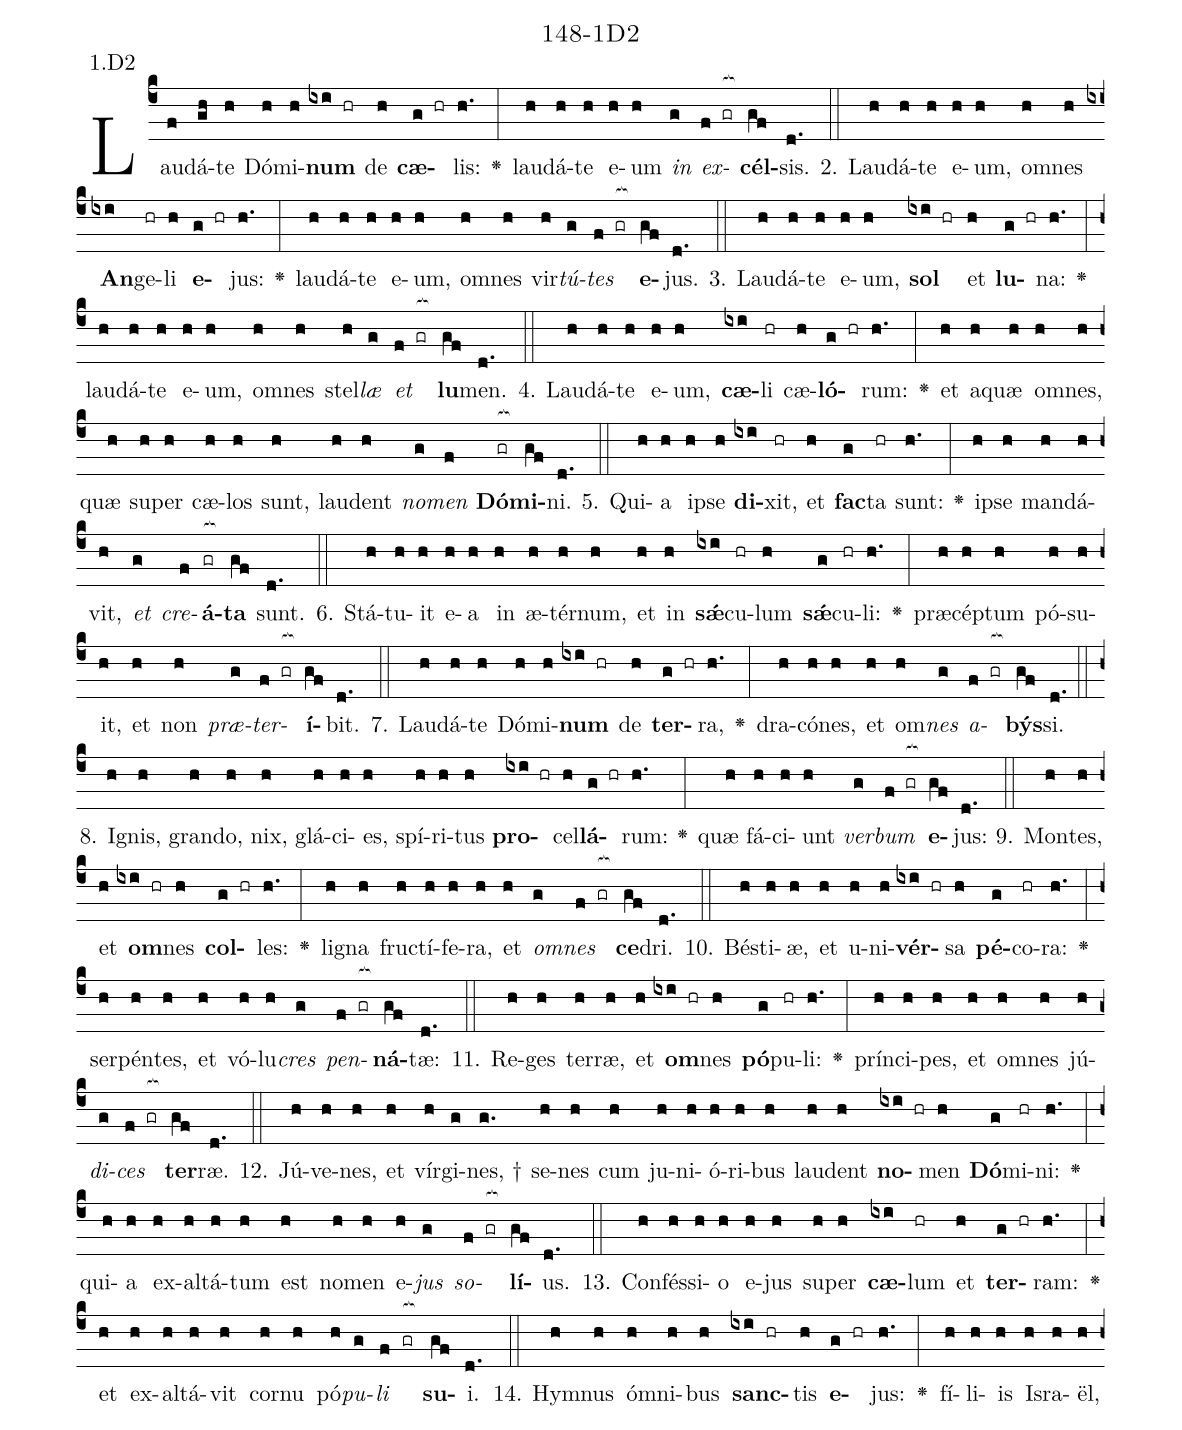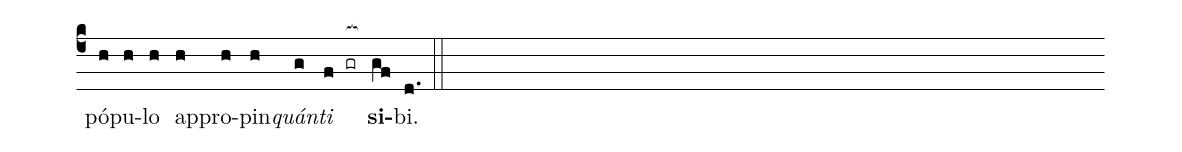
name: 148-1D2;
annotation: 1.D2;
%%
(c4)Lau(f)dá(gh)te(h) Dó(h)mi(h)<b>num</b>(ixi hr) de(h) <b>cæ</b>(g hr)lis:(h.) <v>\greheightstar</v>(:) lau(h)dá(h)te(h) e(h)um(h) <i>in</i>(g) <i>ex</i>(f gr[ocb:1{])<b>cél</b>(gf[ocb:0}])sis.(d.) (::)
2. Lau(h)dá(h)te(h) e(h)um,(h) om(h)nes(h) <b>An</b>(ixi)ge(hr)li(h) <b>e</b>(g hr)jus:(h.) <v>\greheightstar</v>(:) lau(h)dá(h)te(h) e(h)um,(h) om(h)nes(h) vir(h)<i>tú</i>(g)<i>tes</i>(f gr[ocb:1{]) <b>e</b>(gf[ocb:0}])jus.(d.) (::)
3. Lau(h)dá(h)te(h) e(h)um,(h) <b>sol</b>(ixi hr) et(h) <b>lu</b>(g hr)na:(h.) <v>\greheightstar</v>(:) lau(h)dá(h)te(h) e(h)um,(h) om(h)nes(h) stel(h)<i>læ</i>(g) <i>et</i>(f gr[ocb:1{]) <b>lu</b>(gf[ocb:0}])men.(d.) (::)
4. Lau(h)dá(h)te(h) e(h)um,(h) <b>cæ</b>(ixi)li(hr) cæ(h)<b>ló</b>(g hr)rum:(h.) <v>\greheightstar</v>(:) et(h) a(h)quæ(h) om(h)nes,(h) quæ(h) su(h)per(h) cæ(h)los(h) sunt,(h) lau(h)dent(h) <i>no</i>(g)<i>men</i>(f) <b>Dó</b>(gr[ocb:1{])<b>mi</b>(gf[ocb:0}])ni.(d.) (::)
5. Qui(h)a(h) ip(h)se(h) <b>di</b>(ixi)xit,(hr) et(h) <b>fac</b>(g)ta(hr) sunt:(h.) <v>\greheightstar</v>(:) ip(h)se(h) man(h)dá(h)vit,(h) <i>et</i>(g) <i>cre</i>(f)<b>á</b>(gr[ocb:1{])<b>ta</b>(gf[ocb:0}]) sunt.(d.) (::)
6. Stá(h)tu(h)it(h) e(h)a(h) in(h) æ(h)tér(h)num,(h) et(h) in(h) <b>sǽ</b>(ixi)cu(hr)lum(h) <b>sǽ</b>(g)cu(hr)li:(h.) <v>\greheightstar</v>(:) præ(h)cép(h)tum(h) pó(h)su(h)it,(h) et(h) non(h) <i>præ</i>(g)<i>ter</i>(f gr[ocb:1{])<b>í</b>(gf[ocb:0}])bit.(d.) (::)
7. Lau(h)dá(h)te(h) Dó(h)mi(h)<b>num</b>(ixi hr) de(h) <b>ter</b>(g hr)ra,(h.) <v>\greheightstar</v>(:) dra(h)có(h)nes,(h) et(h) om(h)<i>nes</i>(g) <i>a</i>(f gr[ocb:1{])<b>býs</b>(gf[ocb:0}])si.(d.) (::)
8. I(h)gnis,(h) gran(h)do,(h) nix,(h) glá(h)ci(h)es,(h) spí(h)ri(h)tus(h) <b>pro</b>(ixi hr)cel(h)<b>lá</b>(g hr)rum:(h.) <v>\greheightstar</v>(:) quæ(h) fá(h)ci(h)unt(h) <i>ver</i>(g)<i>bum</i>(f gr[ocb:1{]) <b>e</b>(gf[ocb:0}])jus:(d.) (::)
9. Mon(h)tes,(h) et(h) <b>om</b>(ixi hr)nes(h) <b>col</b>(g hr)les:(h.) <v>\greheightstar</v>(:) li(h)gna(h) fruc(h)tí(h)fe(h)ra,(h) et(h) <i>om</i>(g)<i>nes</i>(f gr[ocb:1{]) <b>ce</b>(gf[ocb:0}])dri.(d.) (::)
10. Bés(h)ti(h)æ,(h) et(h) u(h)ni(h)<b>vér</b>(ixi hr)sa(h) <b>pé</b>(g)co(hr)ra:(h.) <v>\greheightstar</v>(:) ser(h)pén(h)tes,(h) et(h) vó(h)lu(h)<i>cres</i>(g) <i>pen</i>(f gr[ocb:1{])<b>ná</b>(gf[ocb:0}])tæ:(d.) (::)
11. Re(h)ges(h) ter(h)ræ,(h) et(h) <b>om</b>(ixi hr)nes(h) <b>pó</b>(g)pu(hr)li:(h.) <v>\greheightstar</v>(:) prín(h)ci(h)pes,(h) et(h) om(h)nes(h) jú(h)<i>di</i>(g)<i>ces</i>(f gr[ocb:1{]) <b>ter</b>(gf[ocb:0}])ræ.(d.) (::)
12. Jú(h)ve(h)nes,(h) et(h) vír(h)gi(g)nes, †(g.) se(h)nes(h) cum(h) ju(h)ni(h)ó(h)ri(h)bus(h) lau(h)dent(h) <b>no</b>(ixi hr)men(h) <b>Dó</b>(g)mi(hr)ni:(h.) <v>\greheightstar</v>(:) qui(h)a(h) ex(h)al(h)tá(h)tum(h) est(h) no(h)men(h) e(h)<i>jus</i>(g) <i>so</i>(f gr[ocb:1{])<b>lí</b>(gf[ocb:0}])us.(d.) (::)
13. Con(h)fés(h)si(h)o(h) e(h)jus(h) su(h)per(h) <b>cæ</b>(ixi)lum(hr) et(h) <b>ter</b>(g hr)ram:(h.) <v>\greheightstar</v>(:) et(h) ex(h)al(h)tá(h)vit(h) cor(h)nu(h) pó(h)<i>pu</i>(g)<i>li</i>(f gr[ocb:1{]) <b>su</b>(gf[ocb:0}])i.(d.) (::)
14. Hym(h)nus(h) óm(h)ni(h)bus(h) <b>sanc</b>(ixi hr)tis(h) <b>e</b>(g hr)jus:(h.) <v>\greheightstar</v>(:) fí(h)li(h)is(h) Is(h)ra(h)ël,(h) pó(h)pu(h)lo(h) ap(h)pro(h)pin(h)<i>quán</i>(g)<i>ti</i>(f gr[ocb:1{]) <b>si</b>(gf[ocb:0}])bi.(d.) (::)
